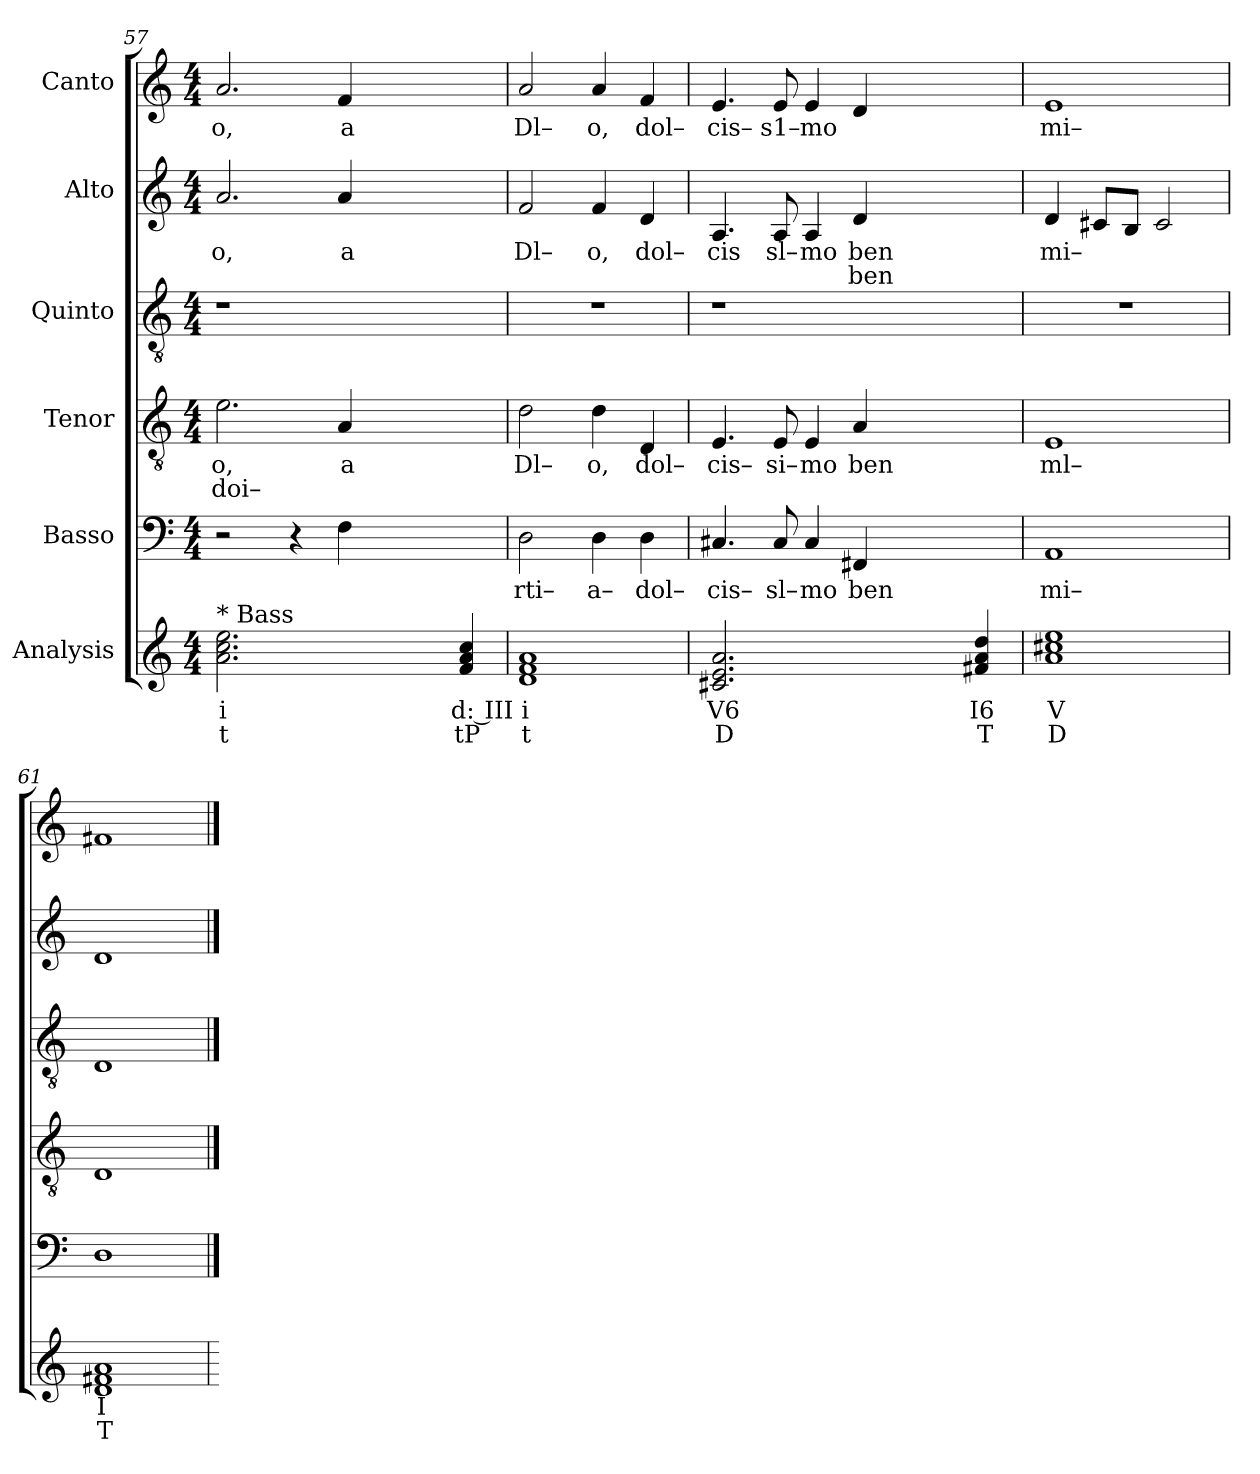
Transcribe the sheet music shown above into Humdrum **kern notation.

**kern	**text	**text	**kern	**text	**kern	**text	**text	**kern	**kern	**text	**text	**kern	**text
*part6	*part6	*part6	*part5	*part5	*part4	*part4	*part4	*part3	*part2	*part2	*part2	*part1	*part1
*staff6	*staff6	*staff6	*staff5	*staff5	*staff4	*staff4	*staff4	*staff3	*staff2	*staff2	*staff2	*staff1	*staff1
*I"Analysis	*	*	*I"Basso	*	*I"Tenor	*	*	*I"Quinto	*I"Alto	*	*	*I"Canto	*
*	*	*	*clefF4	*	*clefGv2	*	*	*clefGv2	*clefG2	*	*	*clefG2	*
*k[]	*	*	*k[]	*	*k[]	*	*	*k[]	*k[]	*	*	*k[]	*
*M4/4	*	*	*M4/4	*	*M4/4	*	*	*M4/4	*M4/4	*	*	*M4/4	*
=57	=57	=57	=57	=57	=57	=57	=57	=57	=57	=57	=57	=57	=57
!	!	!	!	!	!	!LO:LY:b	!LO:LY:b	!	!	!	!	!	!
!	!	!	!	!	!	!	!	!	!	!LO:LY:b	!	!	!
!LO:TX:a:t=* Bass	!	!	!	!	!	!	!	!	!	!	!	!	!
!	!	!	!	!	!	!	!	!	!	!	!	!	!LO:LY:b
2.a 2.cc 2.ee	i	t	2r	.	2.e\	o,	doi–	1r	2.a/	o,	.	2.a/	o,
.	.	.	4r	.	.	.	.	.	.	.	.	.	.
!	!	!	!	!	!	!LO:LY:b	!	!	!	!	!	!	!
!	!	!	!	!	!	!	!	!	!	!LO:LY:b	!	!	!
!	!	!	!	!	!	!	!	!	!	!	!	!	!LO:LY:b
2.ryy	.	.	4F\	.	4A/	a	.	.	4a/	a	.	4f/	a
.	.	.	2.ryy	.	2.ryy	.	.	2.ryy	2.ryy	.	.	2.ryy	.
4f 4a 4cc	d: III	tP	.	.	.	.	.	.	.	.	.	.	.
=58	=58	=58	=58	=58	=58	=58	=58	=58	=58	=58	=58	=58	=58
!	!	!	!	!LO:LY:b	!	!	!	!	!	!	!	!	!
!	!	!	!	!	!	!LO:LY:b	!	!	!	!	!	!	!
!	!	!	!	!	!	!	!	!	!	!LO:LY:b	!	!	!
!	!	!	!	!	!	!	!	!	!	!	!	!	!LO:LY:b
1d 1f 1a	i	t	2D\	rti–	2d\	Dl–	.	1r	2f/	Dl–	.	2a/	Dl–
!	!	!	!	!LO:LY:b	!	!	!	!	!	!	!	!	!
!	!	!	!	!	!	!LO:LY:b	!	!	!	!	!	!	!
!	!	!	!	!	!	!	!	!	!	!LO:LY:b	!	!	!
!	!	!	!	!	!	!	!	!	!	!	!	!	!LO:LY:b
.	.	.	4D\	a–	4d\	o,	.	.	4f/	o,	.	4a/	o,
!	!	!	!	!LO:LY:b	!	!	!	!	!	!	!	!	!
!	!	!	!	!	!	!LO:LY:b	!	!	!	!	!	!	!
!	!	!	!	!	!	!	!	!	!	!LO:LY:b	!	!	!
!	!	!	!	!	!	!	!	!	!	!	!	!	!LO:LY:b
.	.	.	4D\	dol–	4D/	dol–	.	.	4d/	dol–	.	4f/	dol–
=59	=59	=59	=59	=59	=59	=59	=59	=59	=59	=59	=59	=59	=59
!	!	!	!	!LO:LY:b	!	!	!	!	!	!	!	!	!
!	!	!	!	!	!	!LO:LY:b	!	!	!	!	!	!	!
!	!	!	!	!	!	!	!	!	!	!LO:LY:b	!	!	!
!	!	!	!	!	!	!	!	!	!	!	!	!	!LO:LY:b
2.c#X 2.e 2.a	V6	D	4.C#X/	cis–	4.E/	cis–	.	1r	4.A/	cis	.	4.e/	cis–
!	!	!	!	!LO:LY:b	!	!	!	!	!	!	!	!	!
!	!	!	!	!	!	!LO:LY:b	!	!	!	!	!	!	!
!	!	!	!	!	!	!	!	!	!	!LO:LY:b	!	!	!
!	!	!	!	!	!	!	!	!	!	!	!	!	!LO:LY:b
.	.	.	8C#/	sl–	8E/	si–	.	.	8A/	sl–	.	8e/	s1–
!	!	!	!	!LO:LY:b	!	!	!	!	!	!	!	!	!
!	!	!	!	!	!	!LO:LY:b	!	!	!	!	!	!	!
!	!	!	!	!	!	!	!	!	!	!LO:LY:b	!	!	!
!	!	!	!	!	!	!	!	!	!	!	!	!	!LO:LY:b
.	.	.	4C#/	mo	4E/	mo	.	.	4A/	mo	.	4e/	mo
!	!	!	!	!LO:LY:b	!	!	!	!	!	!	!	!	!
!	!	!	!	!	!	!LO:LY:b	!	!	!	!	!	!	!
!	!	!	!	!	!	!	!	!	!	!LO:LY:b	!LO:LY:b	!	!
2.ryy	.	.	4FF#X/	ben	4A/	ben	.	.	4d/	ben	ben	4d/	.
.	.	.	2.ryy	.	2.ryy	.	.	2.ryy	2.ryy	.	.	2.ryy	.
4f#X 4a 4dd	I6	T	.	.	.	.	.	.	.	.	.	.	.
=60	=60	=60	=60	=60	=60	=60	=60	=60	=60	=60	=60	=60	=60
!	!	!	!	!LO:LY:b	!	!	!	!	!	!	!	!	!
!	!	!	!	!	!	!LO:LY:b	!	!	!	!	!	!	!
!	!	!	!	!	!	!	!	!	!	!LO:LY:b	!	!	!
!	!	!	!	!	!	!	!	!	!	!	!	!	!LO:LY:b
1a 1cc#X 1ee	V	D	1AA	mi–	1E	ml–	.	1r	4d/	mi–	.	1e	mi–
.	.	.	.	.	.	.	.	.	8c#X/L	.	.	.	.
.	.	.	.	.	.	.	.	.	8B/J	.	.	.	.
.	.	.	.	.	.	.	.	.	2c#/	.	.	.	.
=61	=61	=61	=61	=61	=61	=61	=61	=61	=61	=61	=61	=61	=61
1d 1f#X 1a	I	T	1D	.	1D	.	.	1D	1d	.	.	1f#X	.
=	==	==	==	==	==	==	==	==	==	==	==	==	==
*-	*-	*-	*-	*-	*-	*-	*-	*-	*-	*-	*-	*-	*-
